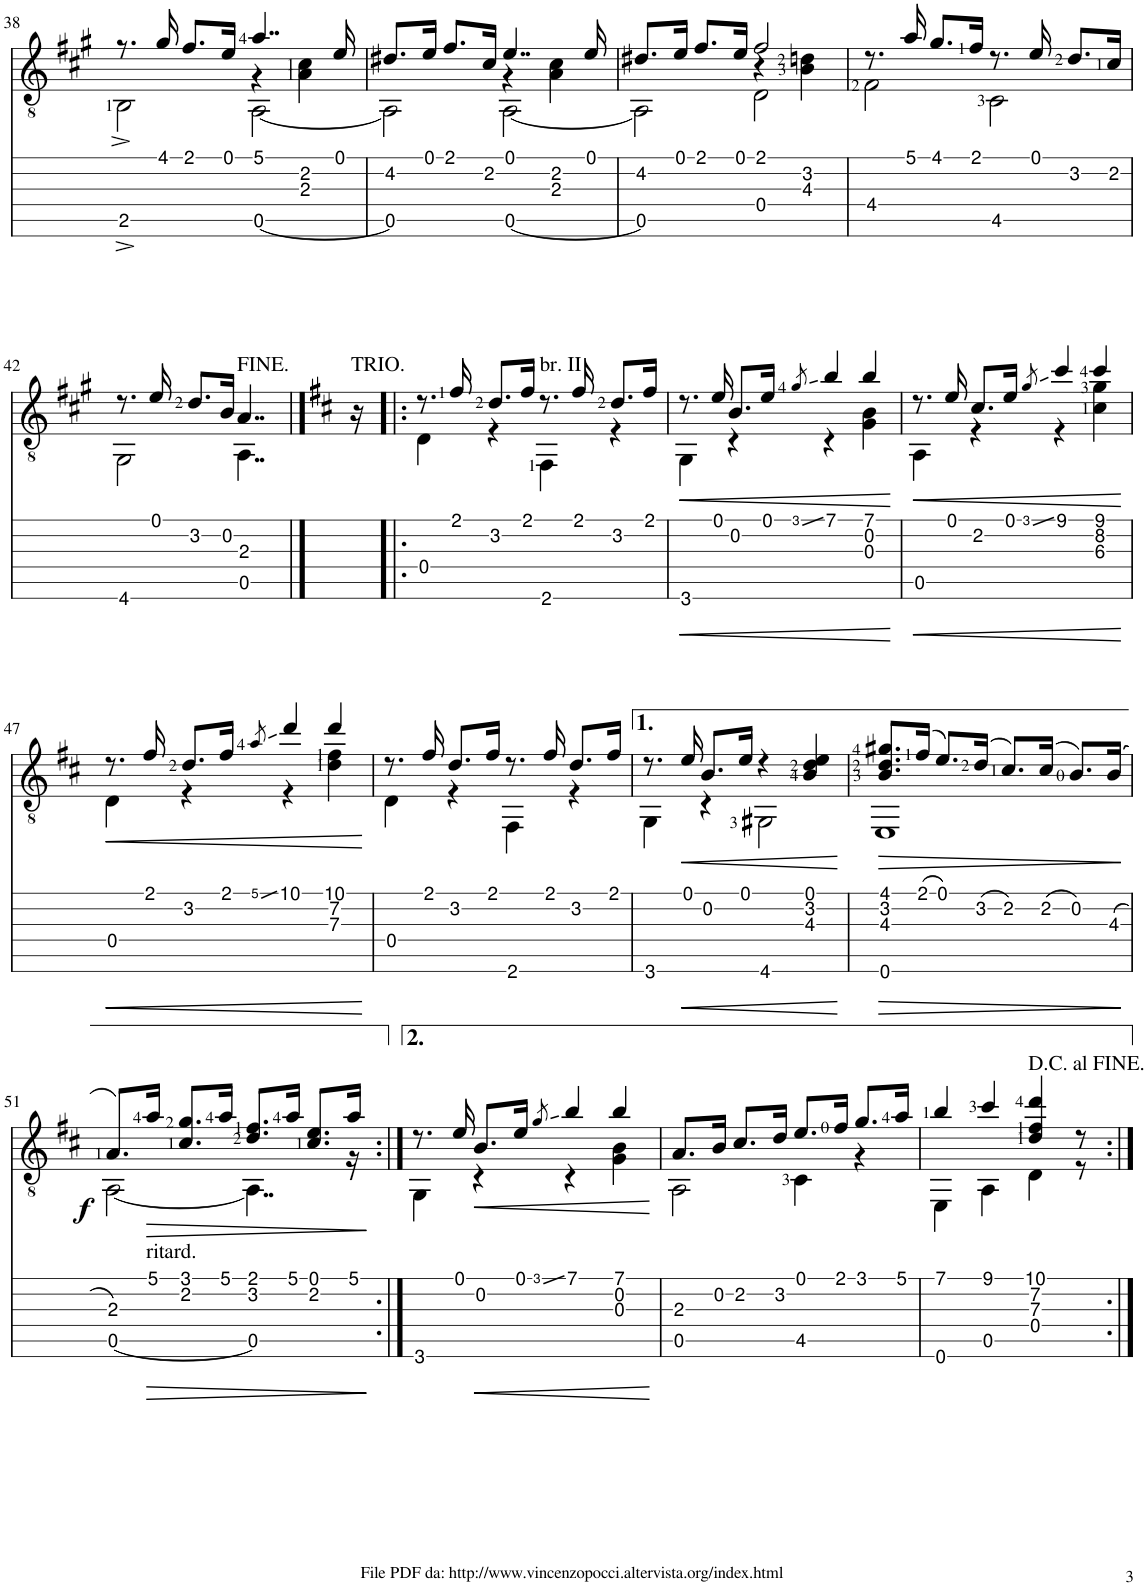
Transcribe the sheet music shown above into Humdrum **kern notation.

**kern	**kern	**dynam
*part1	*part1	*part1
*staff2	*staff1	*staff1/2
*I"Guitar	*	*
*I'Guit.	*	*
!!LO:PB:g=z
*	*clefGv2	*
*k[f#c#g#]	*k[f#c#g#]	*
*M4/4	*M4/4	*
*met(c)	*met(c)	*
=38	=38	=38
*^	*^	*
*	*^	*	*^	*
8.r	2ryy	2BB^	8.r	2ryy	2BB^\	.
16g#	.	.	16g#/	.	.	.
8.f#L	.	.	8.f#/L	.	.	.
16eJk	.	.	16e/Jk	.	.	.
4..a	4r	[2AA	4..a/	4r	[2AA\	.
.	4A 4c#	.	.	4A\ 4c#\	.	.
16e	.	.	16e/	.	.	.
=39	=39	=39	=39	=39	=39	=39
8.d#L	2ryy	2AA]	8.d#X/L	2ryy	2AA\]	.
16eJk	.	.	16e/Jk	.	.	.
8.f#L	.	.	8.f#/L	.	.	.
16c#Jk	.	.	16c#/Jk	.	.	.
4..e	4r	[2AA	4..e/	4r	[2AA\	.
.	4A 4c#	.	.	4A\ 4c#\	.	.
16e	.	.	16e/	.	.	.
=40	=40	=40	=40	=40	=40	=40
8.d#L	2ryy	2AA]	8.d#X/L	2ryy	2AA\]	.
16eJk	.	.	16e/Jk	.	.	.
8.f#L	.	.	8.f#/L	.	.	.
16eJk	.	.	16e/Jk	.	.	.
2f#	4r	2D	2f#/	4r	2D\	.
.	4B 4d	.	.	4B\ 4dn\	.	.
*	*v	*v	*	*	*	*
*	*	*	*v	*v	*
=41	=41	=41	=41	=41
8.r	2F#	8.r	2F#\	.
16a	.	16a/	.	.
8.g#L	.	8.g#/L	.	.
16f#Jk	.	16f#/Jk	.	.
8.r	2C#	8.r	2C#\	.
16e	.	16e/	.	.
8.dL	.	8.d/L	.	.
16c#Jk	.	16c#/Jk	.	.
!!LO:LB:g=z	!!
=42	=42	=42	=42	=42
8.r	2GG#	8.r	2GG#\	.
16eKL	.	16e/	.	.
8.dJ	.	8.d/L	.	.
16B	.	16B/Jk	.	.
4..A	4..AA	4..A/	4..AA\	.
*v	*v	*	*	*
*	*v	*v	*
==43	==43	==43
*k[f#c#]	*k[f#c#]	*
*^	*^	*
!	!	!LO:TX:a:t=TRIO.	!	!
*v	*v	*	*	*
*	*v	*v	*
16r	16r	.
=44!|:	=44!|:	=44!|:
*^	*^	*
8.r	4D	8.r	4D\	.
16f#	.	16f#/	.	.
8.dL	4r	8.d/L	4r	.
16f#Jk	.	16f#/Jk	.	.
!	!	!LO:TX:a:t=br. II	!	!
8.r	4FF#	8.r	4FF#\	.
16f#	.	16f#/	.	.
8.dL	4r	8.d/L	4r	.
16f#Jk	.	16f#/Jk	.	.
=45	=45	=45	=45	=45
!	!	!	!	!LO:HP:b
8.r	4GG	8.r	4GG\	<
16e	.	16e/	.	.
8.BL	4r	8.B/L	4r	.
16eJk	.	16e/Jk	.	.
qg	.	8qg/	.	.
4b	4r	4b/	4r	.
4b	4G 4B	4b/	4G\ 4B\	.
*v	*v	*	*	*
*	*v	*v	*
.	.	[
=46	=46	=46
*^	*	*
!	!	!	!LO:HP:b
*	*	*^	*
8.r	4AA	8.r	4AA\	<
16e	.	16e/	.	.
8.c#L	4r	8.c#/L	4r	.
16eJk	.	16e/Jk	.	.
qg	.	8qg/	.	.
4cc#	4r	4cc#/	4r	.
4cc#	4c# 4g	4cc#/	4c#\ 4g\	.
*v	*v	*	*	*
*	*v	*v	*
.	.	[
!!LO:LB:g=z
=47	=47	=47
*^	*	*
!	!	!	!LO:HP:b
*	*	*^	*
8.r	4D	8.r	4D\	<
16f#	.	16f#/	.	.
8.dL	4r	8.d/L	4r	.
16f#Jk	.	16f#/Jk	.	.
qa	.	8qa/	.	.
4dd	4r	4dd/	4r	.
4dd	4d 4f#	4dd/	4d\ 4f#\	.
*v	*v	*	*	*
*	*v	*v	*
.	.	[
=48	=48	=48
*^	*^	*
8.r	4D	8.r	4D\	.
16f#	.	16f#/	.	.
8.dL	4r	8.d/L	4r	.
16f#Jk	.	16f#/Jk	.	.
8.r	4FF#	8.r	4FF#\	.
16f#	.	16f#/	.	.
8.dL	4r	8.d/L	4r	.
16f#Jk	.	16f#/Jk	.	.
=49	=49	=49	=49	=49
8.r	4GG	8.r	4GG\	.
!	!	!	!	!LO:HP:b
16e	.	16e/	.	<
8.BL	4r	8.B/L	4r	.
16eJk	.	16e/Jk	.	.
4r	2GG#	4r	2GG#X\	.
4B 4d 4e	.	4B/ 4d/ 4e/	.	.
*v	*v	*	*	*
*	*v	*v	*
.	.	[
=50	=50	=50
*^	*	*
!	!	!	!LO:HP:b
*	*	*^	*
8.B\ 8.d\ 8.g#\L	1EE	8.B/ 8.d/ 8.g#X/L	1EE	>
16f#Jk	.	(16f#/Jk	.	.
8.eL	.	8.e/L)	.	.
16dJk	.	(16d/Jk	.	.
8.c#L	.	8.c#/L)	.	.
16c#Jk	.	(16c#/Jk	.	.
8.BL	.	8.B/L)	.	.
16BJk	.	(16B/Jk	.	.
*v	*v	*	*	*
*	*v	*v	*
.	.	]
!!LO:LB:g=z
=51	=51	=51
*^	*^	*
!	!	!	!	!LO:DY:b
8.AL	[2AA	8.A/L)	[2AA\	f
!LO:TX:a:t=ritard.	!	!	!	!
!	!	!	!	!LO:HP:b
16aJk	.	16a/Jk	.	>
8.c#\ 8.g\L	.	8.c#/ 8.g/L	.	.
16aJk	.	16a/Jk	.	.
8.d\ 8.f#\L	4..AA]	8.d/ 8.f#/L	4..AA\]	.
16aJk	.	16a/Jk	.	.
8.c#\ 8.e\L	.	8.c#/ 8.e/L	.	.
16aJk	16r	16a/Jk	16r	.
*v	*v	*	*	*
*	*v	*v	*
.	.	]
=52:|!	=52:|!	=52:|!
*^	*^	*
8.r	4GG	8.r	4GG\	.
16e	.	16e/	.	.
!	!	!	!	!LO:HP:b
8.BL	4r	8.B/L	4r	<
16eJk	.	16e/Jk	.	.
qg	.	8qg/	.	.
4b	4r	4b/	4r	.
4b	4G 4B	4b/	4G\ 4B\	.
*v	*v	*	*	*
*	*v	*v	*
.	.	[
=53	=53	=53
*^	*^	*
8.AL	2AA	8.A/L	2AA\	.
16BJk	.	16B/Jk	.	.
8.c#L	.	8.c#/L	.	.
16dJk	.	16d/Jk	.	.
8.eL	4C#	8.e/L	4C#\	.
16f#Jk	.	16f#/Jk	.	.
8.gL	4r	8.g/L	4r	.
16aJk	.	16a/Jk	.	.
=54	=54	=54	=54	=54
4b	4EE	4b/	4EE\	.
4cc#	4AA	4cc#/	4AA\	.
4d 4f# 4dd	4D	4d/ 4f#/ 4dd/	4D\	.
8r	8r	8r	8r	.
*v	*v	*	*	*
*	*v	*v	*
=:|!	=:|!	=:|!
*-	*-	*-
